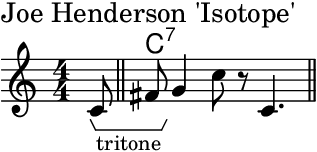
\version "2.24.4"
\language "english"
#(ly:set-option 'crop #t)
\score {
  \midi {
    \tempo 4=140
  }
  \layout {
    \context {
      \Score
      \omit BarNumber
    }
    \context {
      \Voice
      \consists Horizontal_bracket_engraver
    }
  }
  {
    <<
    \chords {
      \set noChordSymbol = ""
      \set minorChordModifier = \markup { "-" }
      \skip \ppp % spacer to set voice volume
      r8 | c1:7
    }
    \new Staff {
      \key c \major
      \numericTimeSignature
      \time 4/4
      \clef treble
      {
        \sectionLabel "Joe Henderson 'Isotope'"
        \relative {
          \skip \f % spacer to set voice volume
          \once\override HorizontalBracketText.text = "tritone"
          \partial 8 c'8 \startGroup \bar "||"
          fs8 \stopGroup g4 c8 r8 c,4.
          \bar "||"
        }
      }
    }
    >>
  }
}
